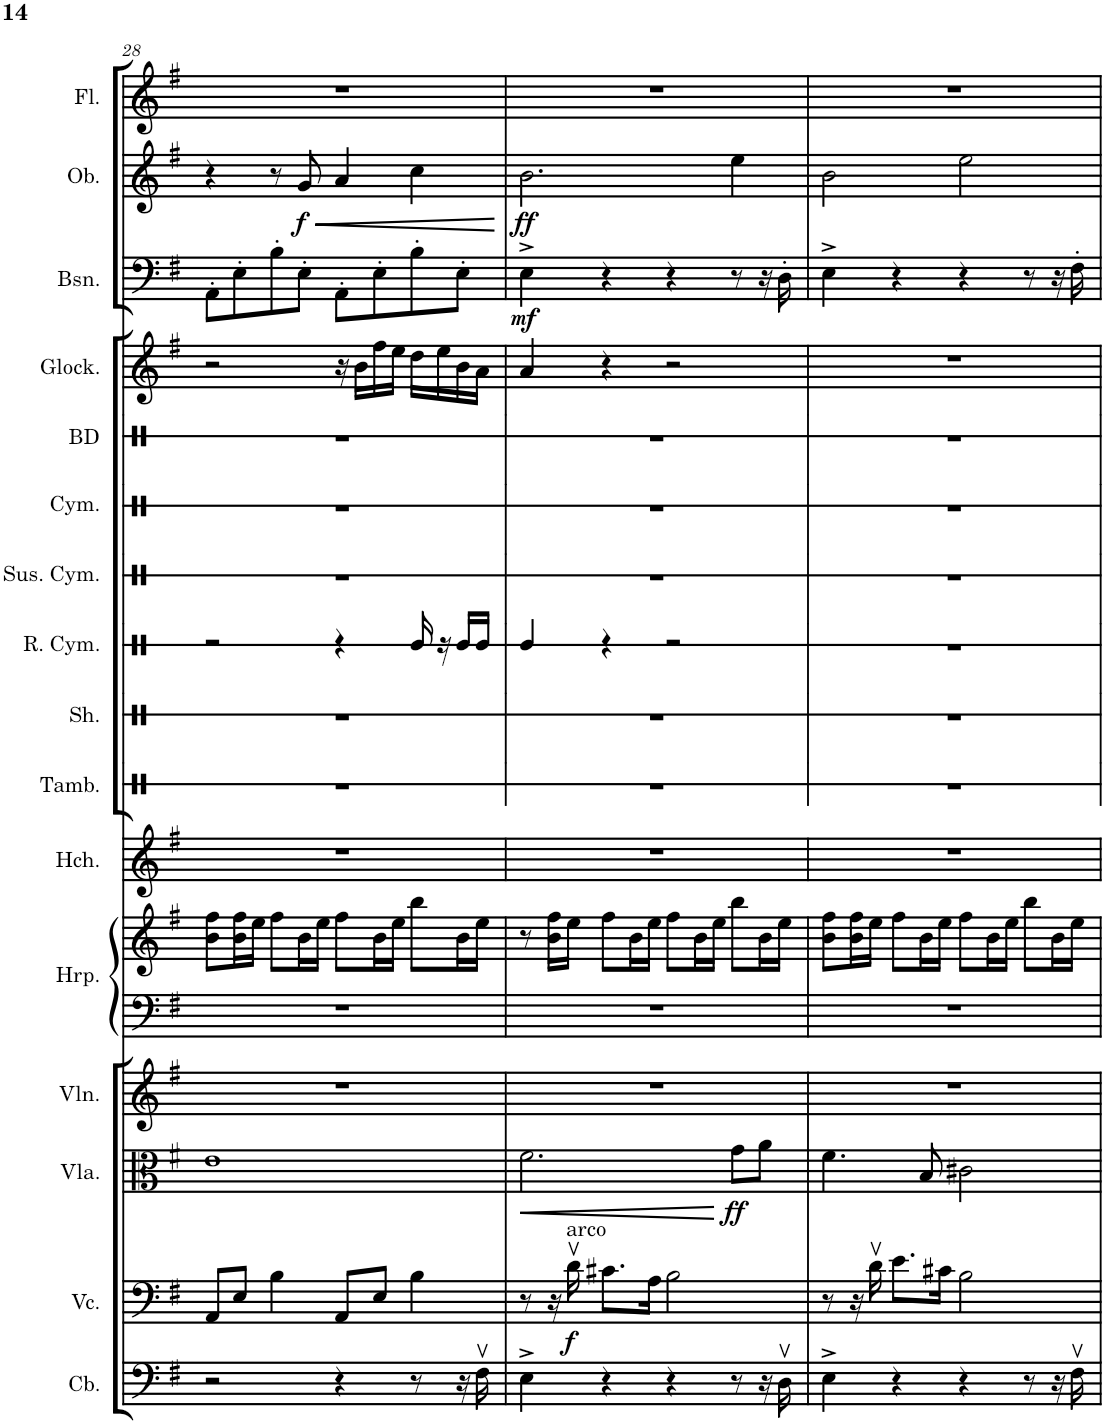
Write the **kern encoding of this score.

**kern	**kern	**dynam	**kern	**dynam	**kern	**kern	**kern	**kern	**kern	**kern	**kern	**kern	**kern	**kern	**kern	**kern	**dynam	**kern	**dynam	**kern
*part16	*part15	*part15	*part14	*part14	*part13	*part12	*part12	*part11	*part10	*part9	*part8	*part7	*part6	*part5	*part4	*part3	*part3	*part2	*part2	*part1
*staff17	*staff16	*staff16	*staff15	*staff15	*staff14	*staff13	*staff12	*staff11	*staff10	*staff9	*staff8	*staff7	*staff6	*staff5	*staff4	*staff3	*staff3	*staff2	*staff2	*staff1
*I"Contrabass	*I"Violoncello	*	*I"Viola	*	*I"Violin	*I"Harp	*	*I"Harpsichord	*I"Tambourine	*I"Shaker	*I"Ride Cymbal	*I"Suspended Cymbal	*I"Cymbals	*I"Bass Drum	*I"Glockenspiel	*I"Bassoon	*	*I"Oboe	*	*I"Flute
*I'Cb.	*I'Vc.	*	*I'Vla.	*	*I'Vln.	*I'Hrp.	*	*I'Hch.	*I'Tamb.	*I'Sh.	*I'R. Cym.	*I'Sus. Cym.	*I'Cym.	*I'BD	*I'Glock.	*I'Bsn.	*	*I'Ob.	*	*I'Fl.
!!LO:PB:g=z
*clefF4	*clefF4	*	*clefC3	*	*clefG2	*clefF4	*clefG2	*clefG2	*clefX	*clefX	*clefX	*clefX	*clefX	*clefX	*clefG2	*clefF4	*	*clefG2	*	*clefG2
*Trd7c12	*	*	*	*	*	*	*	*	*	*	*	*	*	*	*Trd-14c-24	*	*	*	*	*
*k[f#]	*k[f#]	*	*k[f#]	*	*k[f#]	*k[f#]	*k[f#]	*k[f#]	*k[]	*k[]	*k[]	*k[]	*k[]	*k[]	*k[f#]	*k[f#]	*	*k[f#]	*	*k[f#]
*M4/4	*M4/4	*	*M4/4	*	*M4/4	*M4/4	*M4/4	*M4/4	*M4/4	*M4/4	*M4/4	*M4/4	*M4/4	*M4/4	*M4/4	*M4/4	*	*M4/4	*	*M4/4
=28	=28	=28	=28	=28	=28	=28	=28	=28	=28	=28	=28	=28	=28	=28	=28	=28	=28	=28	=28	=28
2r	8AA/L	.	1e	.	1r	1r	8b\ 8ff#\L	1r	1r	1r	2r	1r	1r	1r	2r	8AA'\L	.	4r	.	1r
.	8E/J	.	.	.	.	.	16b\ 16ff#\L	.	.	.	.	.	.	.	.	8E'\	.	.	.	.
.	.	.	.	.	.	.	16ee\JJ	.	.	.	.	.	.	.	.	.	.	.	.	.
.	4B\	.	.	.	.	.	8ff#\L	.	.	.	.	.	.	.	.	8B'\	.	8r	.	.
!	!	!	!	!	!	!	!	!	!	!	!	!	!	!	!	!	!	!	!LO:HP:b	!
!	!	!	!	!	!	!	!	!	!	!	!	!	!	!	!	!	!	!	!LO:DY:n=1:b	!
.	.	.	.	.	.	.	16b\L	.	.	.	.	.	.	.	.	8E'\J	.	8g/	< f	.
.	.	.	.	.	.	.	16ee\JJ	.	.	.	.	.	.	.	.	.	.	.	.	.
4r	8AA/L	.	.	.	.	.	8ff#\L	.	.	.	4r	.	.	.	16r	8AA'\L	.	4a/	.	.
.	.	.	.	.	.	.	.	.	.	.	.	.	.	.	16b\LL	.	.	.	.	.
.	8E/J	.	.	.	.	.	16b\L	.	.	.	.	.	.	.	16ff#\	8E'\	.	.	.	.
.	.	.	.	.	.	.	16ee\JJ	.	.	.	.	.	.	.	16ee\JJ	.	.	.	.	.
8r	4B\	.	.	.	.	.	8bb\L	.	.	.	16Re/	.	.	.	16dd\LL	8B'\	.	4cc\	.	.
.	.	.	.	.	.	.	.	.	.	.	16r	.	.	.	16ee\	.	.	.	.	.
16r	.	.	.	.	.	.	16b\L	.	.	.	16Re/LL	.	.	.	16b\	8E'\J	.	.	.	.
16F#v\	.	.	.	.	.	.	16ee\JJ	.	.	.	16Re/JJ	.	.	.	16a\JJ	.	.	.	.	.
.	.	.	.	.	.	.	.	.	.	.	.	.	.	.	.	.	.	.	[	.
=29	=29	=29	=29	=29	=29	=29	=29	=29	=29	=29	=29	=29	=29	=29	=29	=29	=29	=29	=29	=29
!	!	!	!	!LO:HP:b	!	!	!	!	!	!	!	!	!	!	!	!	!LO:DY:b	!	!LO:DY:b	!
4E^\	8r	.	2.f#\	<	1r	1r	8r	1r	1r	1r	4Re/	1r	1r	1r	4a/	4E^\	mf	2.b\	ff	1r
.	16r	.	.	.	.	.	16b\ 16ff#\LL	.	.	.	.	.	.	.	.	.	.	.	.	.
!	!LO:TX:a:t=arco	!	!	!	!	!	!	!	!	!	!	!	!	!	!	!	!	!	!	!
!	!	!LO:DY:b	!	!	!	!	!	!	!	!	!	!	!	!	!	!	!	!	!	!
.	16dv\	f	.	.	.	.	16ee\JJ	.	.	.	.	.	.	.	.	.	.	.	.	.
4r	8.c#X\L	.	.	.	.	.	8ff#\L	.	.	.	4r	.	.	.	4r	4r	.	.	.	.
.	.	.	.	.	.	.	16b\L	.	.	.	.	.	.	.	.	.	.	.	.	.
.	16A\Jk	.	.	.	.	.	16ee\JJ	.	.	.	.	.	.	.	.	.	.	.	.	.
4r	2B\	.	.	.	.	.	8ff#\L	.	.	.	2r	.	.	.	2r	4r	.	.	.	.
.	.	.	.	.	.	.	16b\L	.	.	.	.	.	.	.	.	.	.	.	.	.
.	.	.	.	.	.	.	16ee\JJ	.	.	.	.	.	.	.	.	.	.	.	.	.
!	!	!	!	!LO:DY:n=1:b	!	!	!	!	!	!	!	!	!	!	!	!	!	!	!	!
8r	.	.	8g\L	[ ff	.	.	8bb\L	.	.	.	.	.	.	.	.	8r	.	4ee\	.	.
16r	.	.	8a\J	.	.	.	16b\L	.	.	.	.	.	.	.	.	16r	.	.	.	.
16Dv\	.	.	.	.	.	.	16ee\JJ	.	.	.	.	.	.	.	.	16D'\	.	.	.	.
=30	=30	=30	=30	=30	=30	=30	=30	=30	=30	=30	=30	=30	=30	=30	=30	=30	=30	=30	=30	=30
4E^\	8r	.	4.f#\	.	1r	1r	8b\ 8ff#\L	1r	1r	1r	1r	1r	1r	1r	1r	4E^\	.	2b\	.	1r
.	16r	.	.	.	.	.	16b\ 16ff#\L	.	.	.	.	.	.	.	.	.	.	.	.	.
.	16dv\	.	.	.	.	.	16ee\JJ	.	.	.	.	.	.	.	.	.	.	.	.	.
4r	8.e\L	.	.	.	.	.	8ff#\L	.	.	.	.	.	.	.	.	4r	.	.	.	.
.	.	.	8B/	.	.	.	16b\L	.	.	.	.	.	.	.	.	.	.	.	.	.
.	16c#X\Jk	.	.	.	.	.	16ee\JJ	.	.	.	.	.	.	.	.	.	.	.	.	.
4r	2B\	.	2c#X\	.	.	.	8ff#\L	.	.	.	.	.	.	.	.	4r	.	2ee\	.	.
.	.	.	.	.	.	.	16b\L	.	.	.	.	.	.	.	.	.	.	.	.	.
.	.	.	.	.	.	.	16ee\JJ	.	.	.	.	.	.	.	.	.	.	.	.	.
8r	.	.	.	.	.	.	8bb\L	.	.	.	.	.	.	.	.	8r	.	.	.	.
16r	.	.	.	.	.	.	16b\L	.	.	.	.	.	.	.	.	16r	.	.	.	.
16F#v\	.	.	.	.	.	.	16ee\JJ	.	.	.	.	.	.	.	.	16F#'\	.	.	.	.
=	=	=	=	=	=	=	=	=	=	=	=	=	=	=	=	=	=	=	=	=
*-	*-	*-	*-	*-	*-	*-	*-	*-	*-	*-	*-	*-	*-	*-	*-	*-	*-	*-	*-	*-
